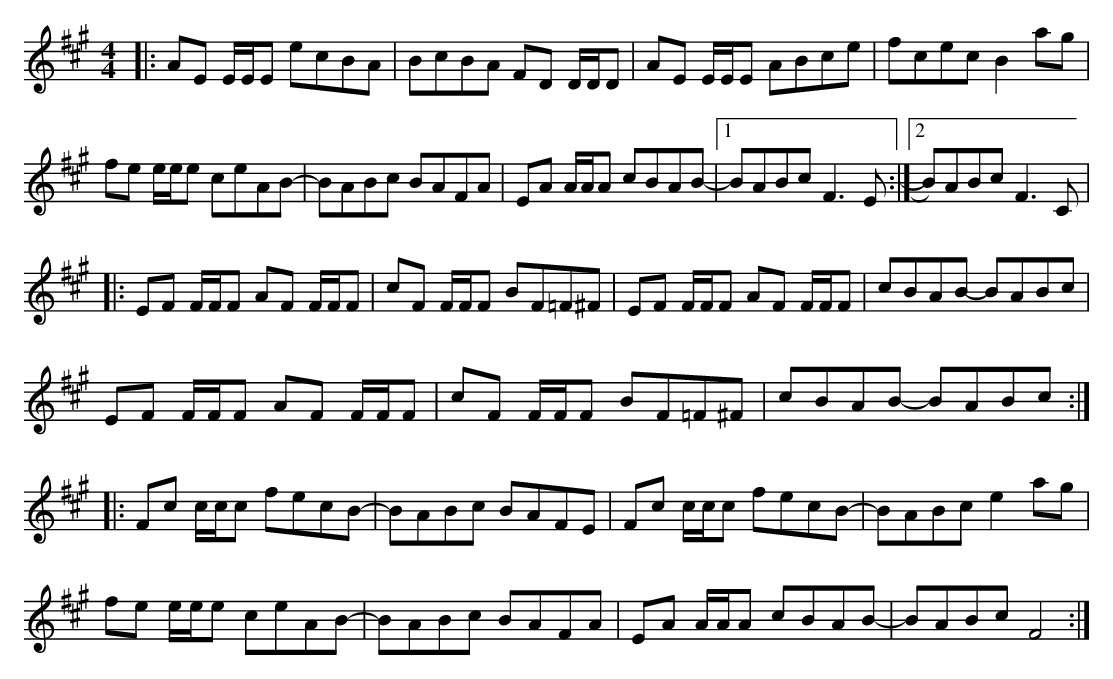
X:1
M:4/4
K:A
|:AE E/E/E ecBA|BcBA FD D/D/D|AE E/E/E ABce|fcec B2ag|
fe e/e/e ceAB-|BABc BAFA|EA A/A/A cBAB- |1 BABc F3E :|2 B)ABc F3C |
|:EF F/F/F AF F/F/F|cF F/F/F BF=F^F|EF F/F/F AF F/F/F|cBAB- BABc|
EF F/F/F AF F/F/F|cF F/F/F BF=F^F|cBAB- BABc:|
|:Fc c/c/c fecB-|BABc BAFE|Fc c/c/c fecB-|BABc e2ag|
fe e/e/e ceAB-|BABc BAFA|EA A/A/A cBAB-|BABc F4:|
